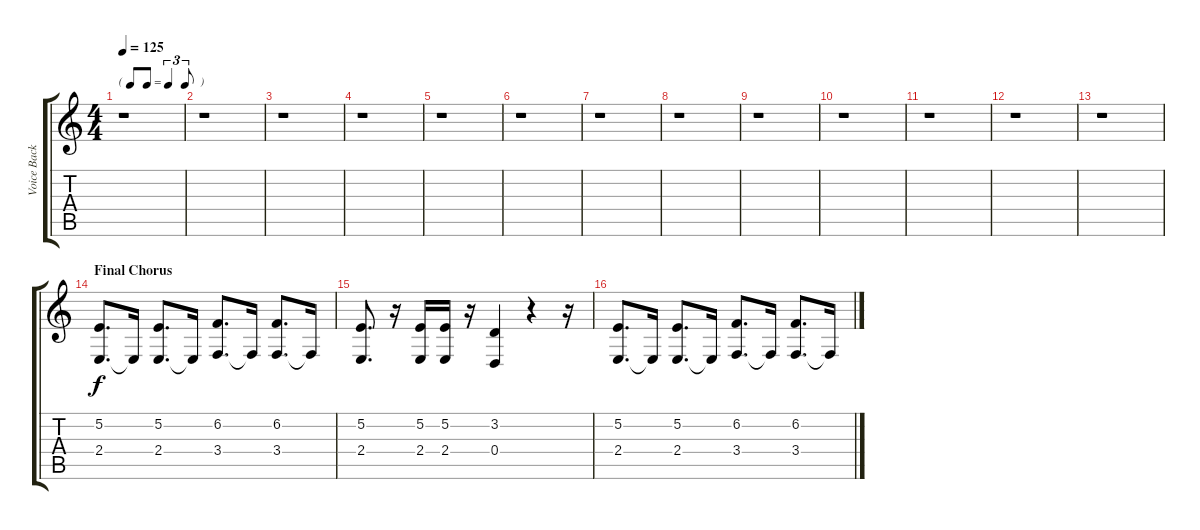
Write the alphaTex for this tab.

\track ("Voice Back" "Voice Back") {instrument clarinet}
\staff {score tabs}
\tuning (E4 B3 G3 D3 A2 E2) {hide}
\ts (4 4)
\tf triplet8th
\tempo 125
\clef g2
\ks c
r.1{dy f} |
r.1 |
r.1 |
r.1 |
r.1 |
r.1 |
r.1 |
r.1 |
r.1 |
r.1 |
r.1 |
r.1 |
r.1 |
\section ("" "Final Chorus")
(5.2 2.4).8{d} 2.4{t}.16 (5.2 2.4).8{d} 2.4{t}.16 (6.2 3.4).8{d} 3.4{t}.16 (6.2 3.4).8{d} 3.4{t}.16 |
(5.2 2.4).8{d} r.16 (5.2 2.4).16 (5.2 2.4).16 r.16 (3.2 0.4).4 r.4 r.16 |
(5.2 2.4).8{d} 2.4{t}.16 (5.2 2.4).8{d} 2.4{t}.16 (6.2 3.4).8{d} 3.4{t}.16 (6.2 3.4).8{d} 3.4{t}.16
